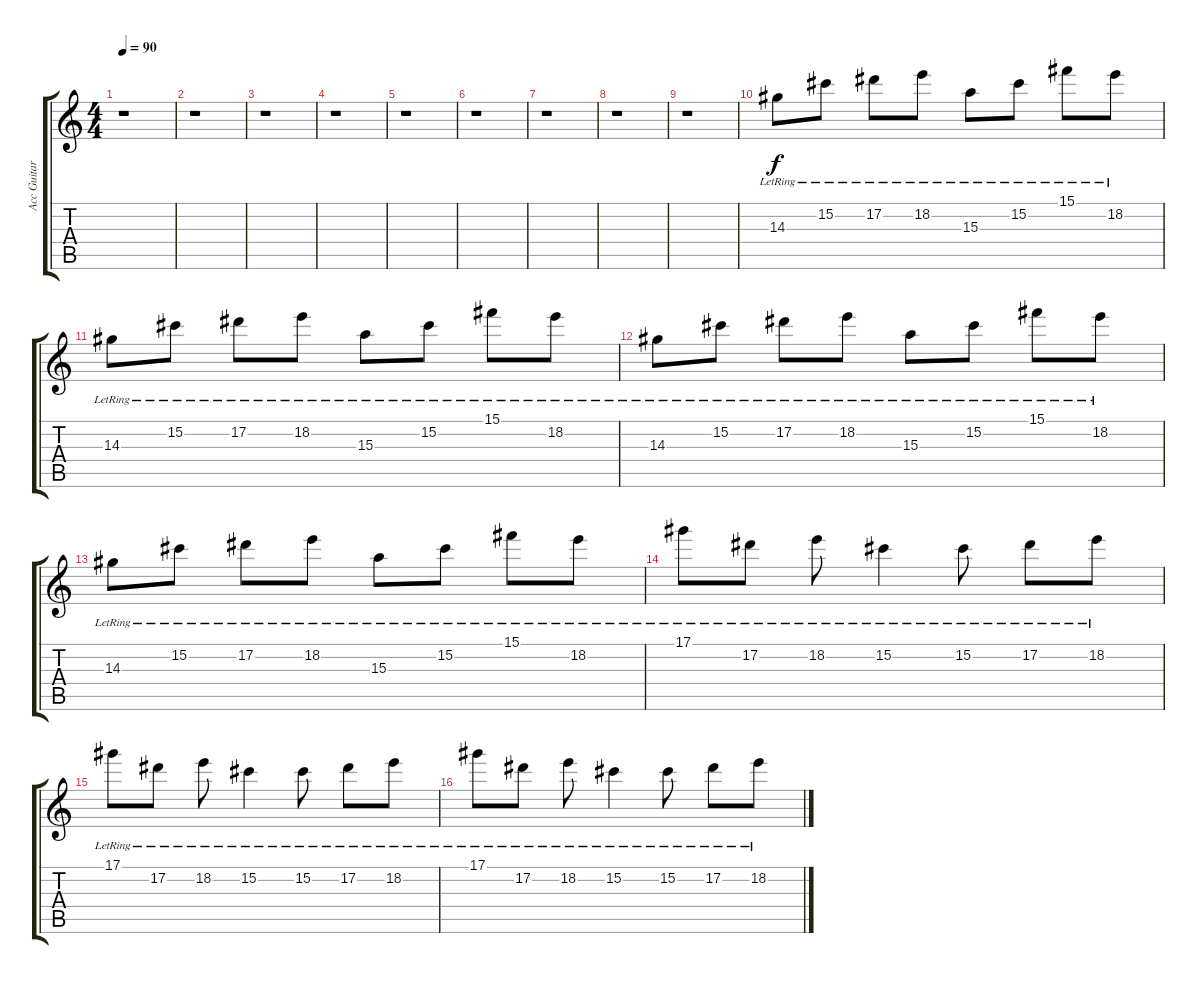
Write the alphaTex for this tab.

\track ("Acc Guitar 1" "Acc Guitar") {instrument acousticguitarsteel}
\staff {score tabs}
\tuning (Eb4 Bb3 Gb3 Db3 Ab2 Eb2) {hide}
\ts (4 4)
\tempo 90
\clef g2
\ks c
r.1{dy f} |
r.1 |
r.1 |
r.1 |
r.1 |
r.1 |
r.1 |
r.1 |
r.1 |
14.3{lr}.8 15.2{lr}.8 17.2{lr}.8 18.2{lr}.8 15.3{lr}.8 15.2{lr}.8 15.1{lr}.8 18.2{lr}.8 |
14.3{lr}.8 15.2{lr}.8 17.2{lr}.8 18.2{lr}.8 15.3{lr}.8 15.2{lr}.8 15.1{lr}.8 18.2{lr}.8 |
14.3{lr}.8 15.2{lr}.8 17.2{lr}.8 18.2{lr}.8 15.3{lr}.8 15.2{lr}.8 15.1{lr}.8 18.2{lr}.8 |
14.3{lr}.8 15.2{lr}.8 17.2{lr}.8 18.2{lr}.8 15.3{lr}.8 15.2{lr}.8 15.1{lr}.8 18.2{lr}.8 |
17.1{lr}.8 17.2{lr}.8 18.2{lr}.8 15.2{lr}.4 15.2{lr}.8 17.2{lr}.8 18.2{lr}.8 |
17.1{lr}.8 17.2{lr}.8 18.2{lr}.8 15.2{lr}.4 15.2{lr}.8 17.2{lr}.8 18.2{lr}.8 |
17.1{lr}.8 17.2{lr}.8 18.2{lr}.8 15.2{lr}.4 15.2{lr}.8 17.2{lr}.8 18.2{lr}.8
